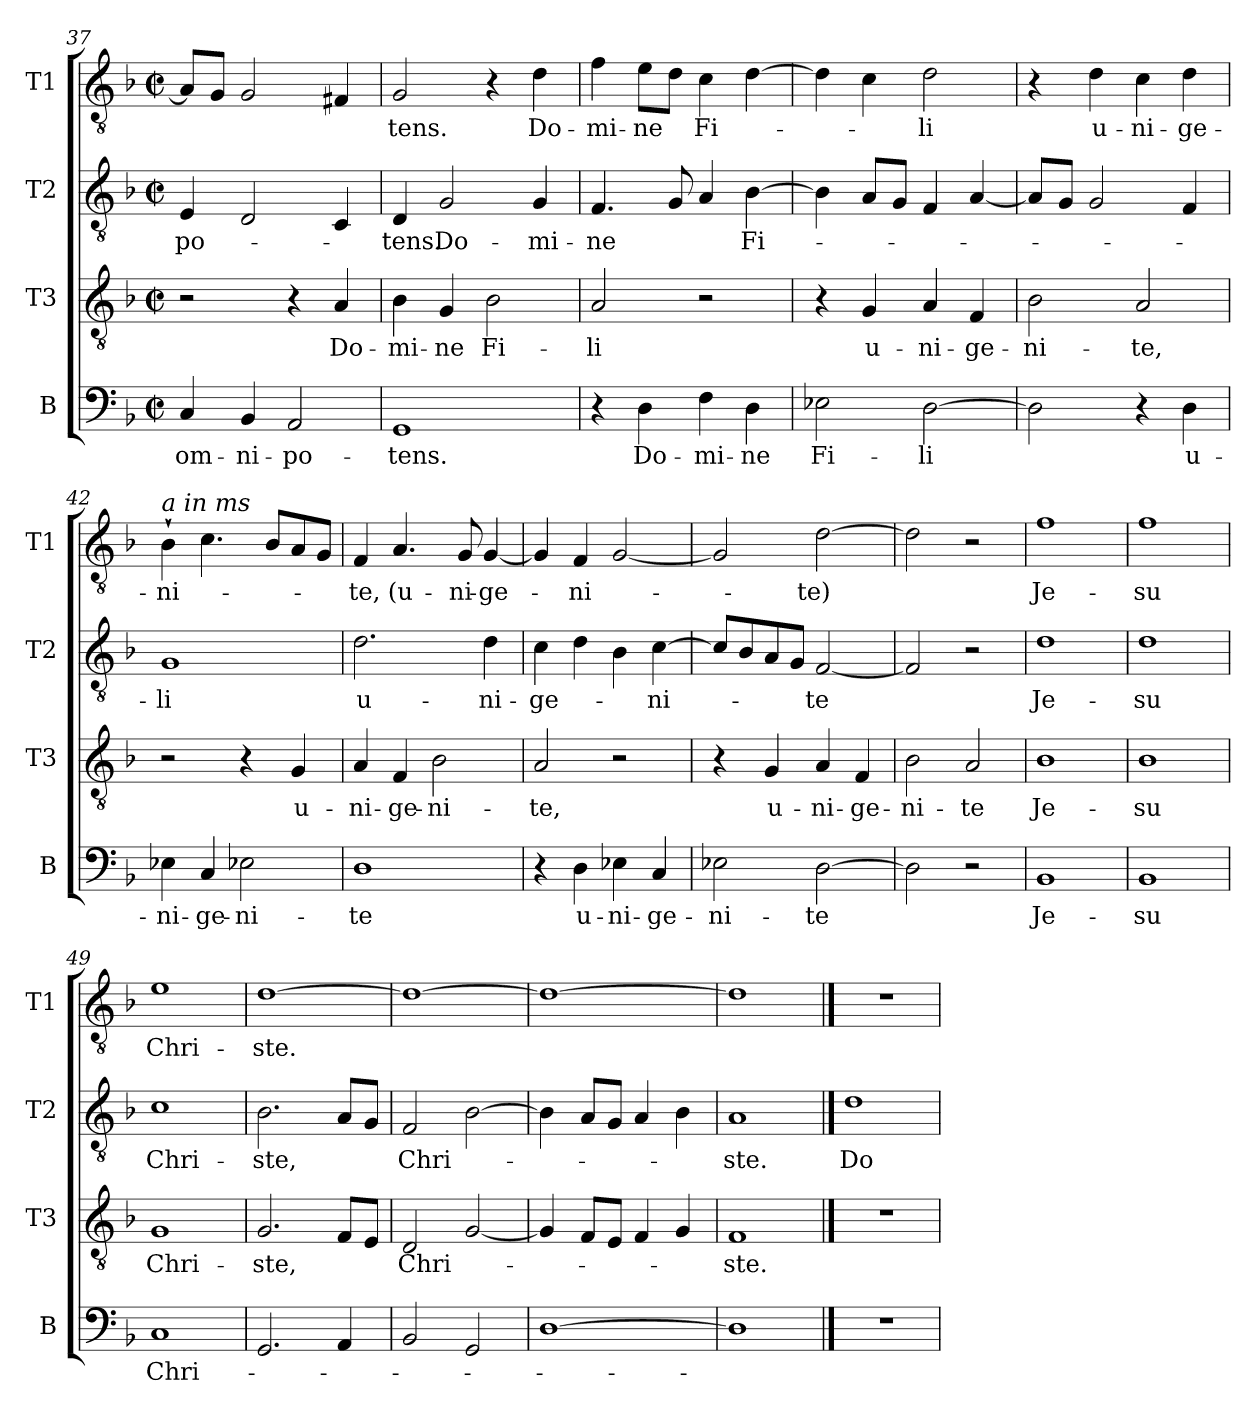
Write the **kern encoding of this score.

**kern	**text	**kern	**text	**kern	**text	**kern	**text
*part4	*part4	*part3	*part3	*part2	*part2	*part1	*part1
*staff4	*staff4	*staff3	*staff3	*staff2	*staff2	*staff1	*staff1
*I"B	*	*I"T3	*	*I"T2	*	*I"T1	*
*I'B	*	*I'T3	*	*I'T2	*	*I'T1	*
*clefF4	*	*clefGv2	*	*clefGv2	*	*clefGv2	*
*k[b-]	*	*k[b-]	*	*k[b-]	*	*k[b-]	*
*M2/2	*	*M2/2	*	*M2/2	*	*M2/2	*
*met(c|)	*	*met(c|)	*	*met(c|)	*	*met(c|)	*
=37	=37	=37	=37	=37	=37	=37	=37
!	!LO:LY:b	!	!	!	!LO:LY:b	!	!
4C/	om-	2r	.	4E/	-po-	8A/L]	.
.	.	.	.	.	.	8G/J	.
!	!LO:LY:b	!	!	!	!	!	!
4BB-/	-ni-	.	.	2D/	.	2G/	.
!	!LO:LY:b	!	!	!	!	!	!
2AA/	-po-	4r	.	.	.	.	.
!	!	!	!LO:LY:b	!	!	!	!
.	.	4A/	Do-	4C/	.	4F#X/	.
=38	=38	=38	=38	=38	=38	=38	=38
!	!LO:LY:b	!	!LO:LY:b	!	!LO:LY:b	!	!LO:LY:b
1GG	-tens.	4B-\	-mi-	4D/	-tens.	2G/	-tens.
!	!	!	!LO:LY:b	!	!LO:LY:b	!	!
.	.	4G/	-ne	2G/	Do-	.	.
!	!	!	!LO:LY:b	!	!	!	!
.	.	2B-\	Fi-	.	.	4r	.
!	!	!	!	!	!LO:LY:b	!	!LO:LY:b
.	.	.	.	4G/	-mi-	4d\	Do-
!!LO:PB:g=z
=39	=39	=39	=39	=39	=39	=39	=39
!	!	!	!LO:LY:b	!	!LO:LY:b	!	!LO:LY:b
4r	.	2A/	-li	4.F/	-ne	4f\	-mi-
!	!LO:LY:b	!	!	!	!	!	!LO:LY:b
4D\	Do-	.	.	.	.	8e\L	-ne
.	.	.	.	8G/	.	8d\J	.
!	!LO:LY:b	!	!	!	!	!	!LO:LY:b
4F\	-mi-	2r	.	4A/	.	4c\	Fi-
!	!LO:LY:b	!	!	!	!LO:LY:b	!	!
4D\	-ne	.	.	[4B-\	Fi-	[4d\	.
=40	=40	=40	=40	=40	=40	=40	=40
!	!LO:LY:b	!	!	!	!	!	!
2E-X\	Fi-	4r	.	4B-\]	.	4d\]	.
!	!	!	!LO:LY:b	!	!	!	!
.	.	4G/	u-	8A/L	.	4c\	.
.	.	.	.	8G/J	.	.	.
!	!LO:LY:b	!	!LO:LY:b	!	!	!	!LO:LY:b
[2D\	-li	4A/	-ni-	4F/	.	2d\	-li
!	!	!	!LO:LY:b	!	!	!	!
.	.	4F/	-ge-	[4A/	.	.	.
=41	=41	=41	=41	=41	=41	=41	=41
!	!	!	!LO:LY:b	!	!	!	!
2D\]	.	2B-\	-ni-	8A/L]	.	4r	.
.	.	.	.	8G/J	.	.	.
!	!	!	!	!	!	!	!LO:LY:b
.	.	.	.	2G/	.	4d\	u-
!	!	!	!LO:LY:b	!	!	!	!LO:LY:b
4r	.	2A/	-te,	.	.	4c\	-ni-
!	!LO:LY:b	!	!	!	!	!	!LO:LY:b
4D\	u-	.	.	4F/	.	4d\	-ge-
=42	=42	=42	=42	=42	=42	=42	=42
!	!	!	!	!	!	!LO:TX:a:i:t=a in ms	!
!	!LO:LY:b	!	!	!	!LO:LY:b	!	!LO:LY:b
4E-X\	-ni-	2r	.	1G	-li	4B-`\	-ni-
!	!LO:LY:b	!	!	!	!	!	!
4C/	-ge-	.	.	.	.	4.c\	.
!	!LO:LY:b	!	!	!	!	!	!
2E-X\	-ni-	4r	.	.	.	.	.
.	.	.	.	.	.	8B-/L	.
!	!	!	!LO:LY:b	!	!	!	!
.	.	4G/	u-	.	.	8A/	.
.	.	.	.	.	.	8G/J	.
=43	=43	=43	=43	=43	=43	=43	=43
!	!LO:LY:b	!	!LO:LY:b	!	!LO:LY:b	!	!LO:LY:b
1D	-te	4A/	-ni-	2.d\	u-	4F/	-te,
!	!	!	!LO:LY:b	!	!	!	!LO:LY:b
.	.	4F/	-ge-	.	.	4.A/	(u-
!	!	!	!LO:LY:b	!	!	!	!
.	.	2B-\	-ni-	.	.	.	.
!	!	!	!	!	!	!	!LO:LY:b
.	.	.	.	.	.	8G/	-ni-
!	!	!	!	!	!LO:LY:b	!	!LO:LY:b
.	.	.	.	4d\	-ni-	[4G/	-ge-
!!LO:LB:g=z
=44	=44	=44	=44	=44	=44	=44	=44
!	!	!	!LO:LY:b	!	!LO:LY:b	!	!
4r	.	2A/	-te,	4c\	-ge-	4G/]	.
!	!LO:LY:b	!	!	!	!	!	!LO:LY:b
4D\	u-	.	.	4d\	.	4F/	-ni-
!	!LO:LY:b	!	!	!	!	!	!
4E-X\	-ni-	2r	.	4B-\	.	[2G/	.
!	!LO:LY:b	!	!	!	!LO:LY:b	!	!
4C/	-ge-	.	.	[4c\	-ni-	.	.
=45	=45	=45	=45	=45	=45	=45	=45
!	!LO:LY:b	!	!	!	!	!	!
2E-X\	-ni-	4r	.	8c/L]	.	2G/]	.
.	.	.	.	8B-/	.	.	.
!	!	!	!LO:LY:b	!	!	!	!
.	.	4G/	u-	8A/	.	.	.
.	.	.	.	8G/J	.	.	.
!	!LO:LY:b	!	!LO:LY:b	!	!LO:LY:b	!	!LO:LY:b
[2D\	-te	4A/	-ni-	[2F/	-te	[2d\	-te)
!	!	!	!LO:LY:b	!	!	!	!
.	.	4F/	-ge-	.	.	.	.
=46	=46	=46	=46	=46	=46	=46	=46
!	!	!	!LO:LY:b	!	!	!	!
2D\]	.	2B-\	-ni-	2F/]	.	2d\]	.
!	!	!	!LO:LY:b	!	!	!	!
2r	.	2A/	-te	2r	.	2r	.
=47	=47	=47	=47	=47	=47	=47	=47
!	!LO:LY:b	!	!LO:LY:b	!	!LO:LY:b	!	!LO:LY:b
1BB-	Je-	1B-	Je-	1d	Je-	1f	Je-
=48	=48	=48	=48	=48	=48	=48	=48
!	!LO:LY:b	!	!LO:LY:b	!	!LO:LY:b	!	!LO:LY:b
1BB-	-su	1B-	-su	1d	-su	1f	-su
=49	=49	=49	=49	=49	=49	=49	=49
!	!LO:LY:b	!	!LO:LY:b	!	!LO:LY:b	!	!LO:LY:b
1C	Chri-	1G	Chri-	1c	Chri-	1e	Chri-
=50	=50	=50	=50	=50	=50	=50	=50
!	!	!	!LO:LY:b	!	!LO:LY:b	!	!LO:LY:b
2.GG/	.	2.G/	-ste,	2.B-\	-ste,	[1d	-ste.
4AA/	.	8F/L	.	8A/L	.	.	.
.	.	8E/J	.	8G/J	.	.	.
=51	=51	=51	=51	=51	=51	=51	=51
!	!	!	!LO:LY:b	!	!LO:LY:b	!	!
2BB-/	.	2D/	Chri-	2F/	-Chri-	1d_	.
2GG/	.	[2G/	.	[2B-\	.	.	.
!!LO:LB:g=z
=52	=52	=52	=52	=52	=52	=52	=52
*	*	*	*	*	*	*MM100	*
[1D	.	4G/]	.	4B-\]	.	1d_	.
.	.	8F/L	.	8A/L	.	.	.
.	.	8E/J	.	8G/J	.	.	.
.	.	4F/	.	4A/	.	.	.
.	.	4G/	.	4B-\	.	.	.
=53	=53	=53	=53	=53	=53	=53	=53
!	!	!	!LO:LY:b	!	!LO:LY:b	!	!
1D]	.	1F	-ste.	1A	-ste.	1d]	.
==54	==54	==54	==54	==54	==54	==54	==54
*	*	*	*	*	*	*MM110	*
!	!	!	!	!	!LO:LY:b	!	!
1r	.	1r	.	1d	Do-	1r	.
=	=	=	=	=	=	=	=
*-	*-	*-	*-	*-	*-	*-	*-
